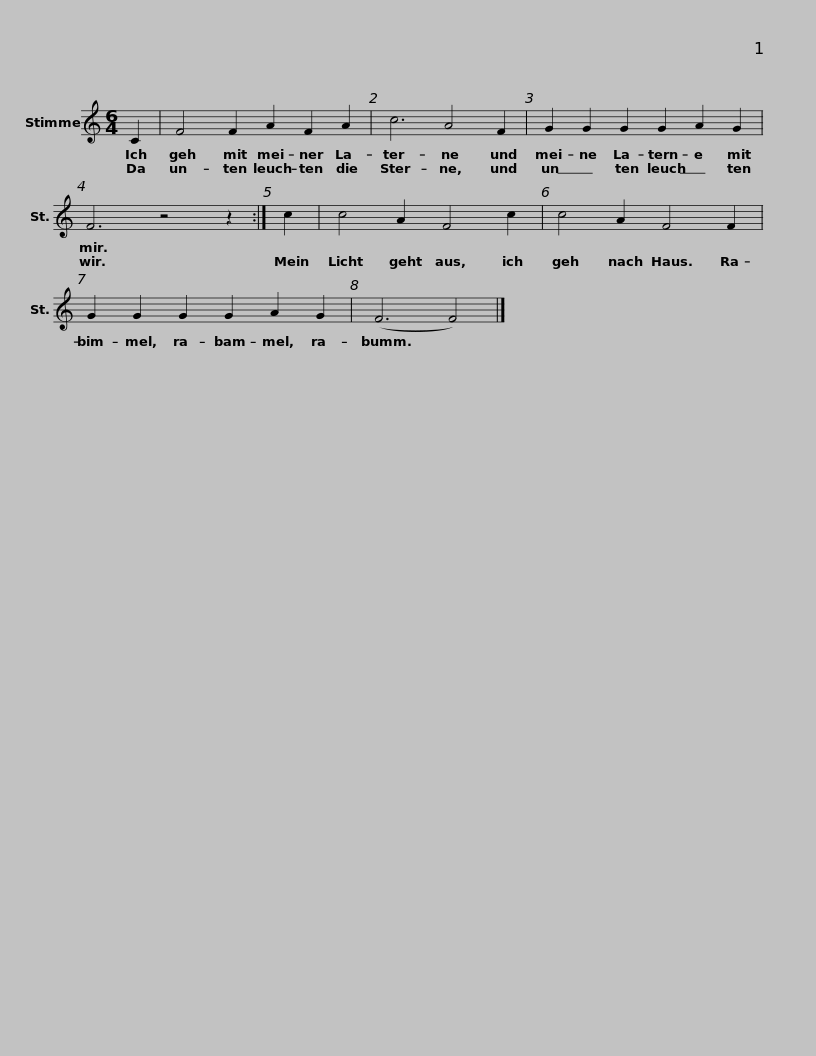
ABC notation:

X:1
L:1/8
M:6/4
I:linebreak $
K:C
V:1 treble
V:1
 C2 | F4 F2 A2 F2 A2 | c6 A4 F2 |$ G2 G2 G2 G2 A2 G2 |$ F6 z4 z2 :| %5
 c2 | c4 A2 F4 c2 | c4 A2 F4 F2 |$ G2 G2 G2 G2 A2 G2 | (F6 F4) |] %10
